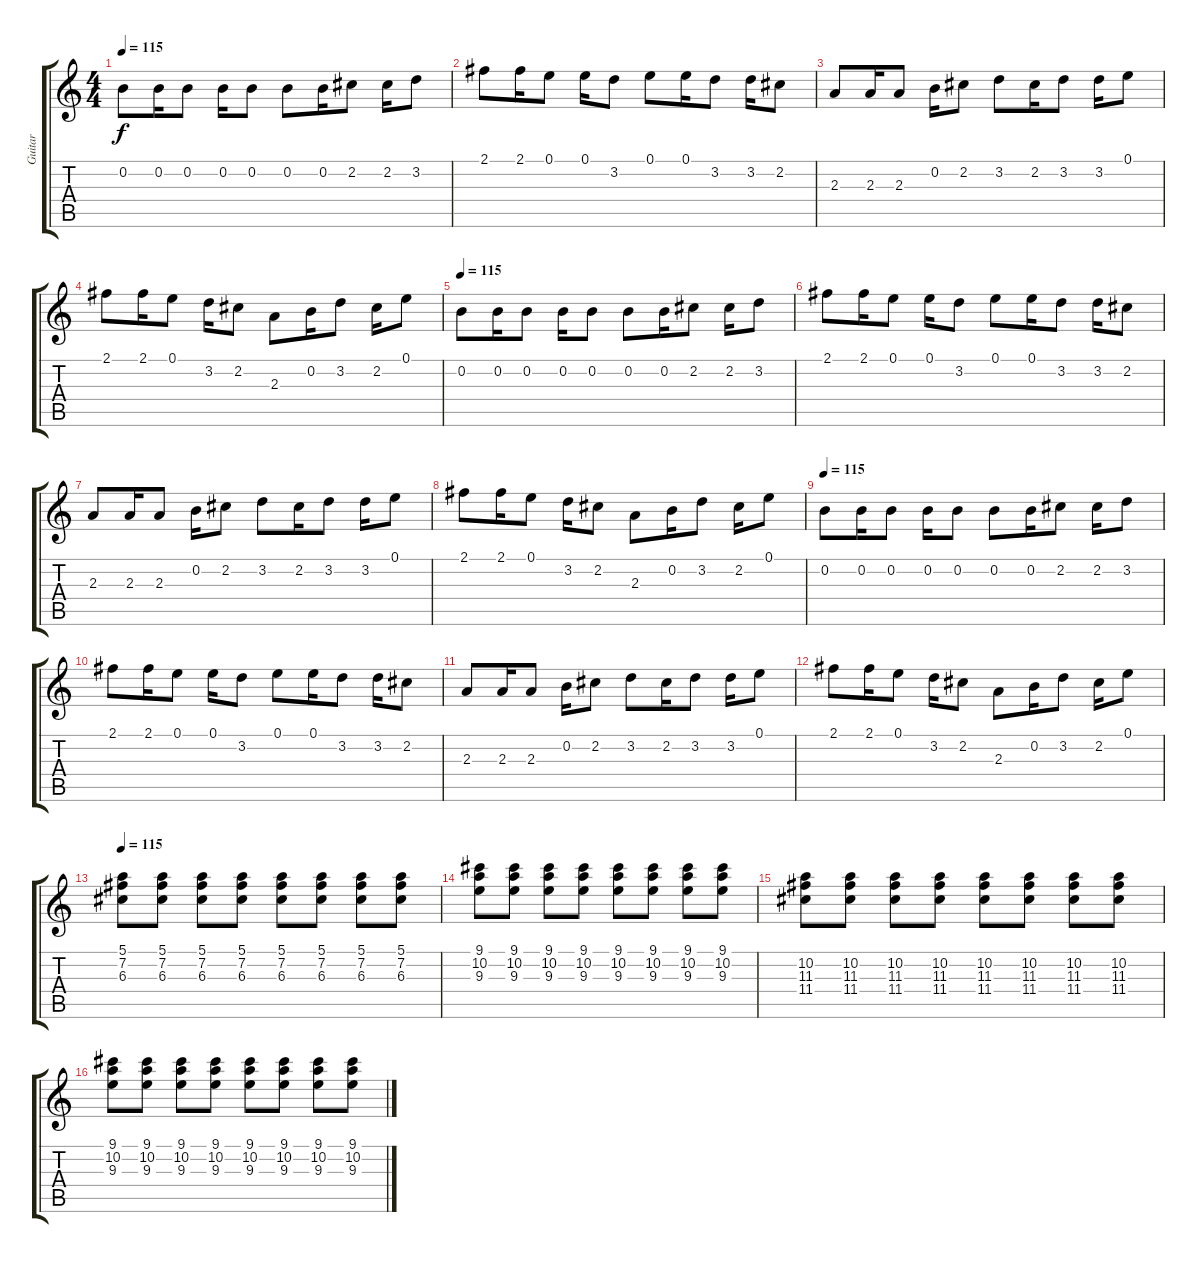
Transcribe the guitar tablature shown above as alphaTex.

\track ("Guitar" "Guitar") {instrument electricguitarjazz}
\staff {score tabs}
\tuning (E4 B3 G3 D3 A2 E2) {hide}
\ts (4 4)
\tempo 115
\clef g2
\ks c
0.2.8{dy f} 0.2.16 0.2.8 0.2.16 0.2.8 0.2.8 0.2.16 2.2.8 2.2.16 3.2.8 |
2.1.8 2.1.16 0.1.8 0.1.16 3.2.8 0.1.8 0.1.16 3.2.8 3.2.16 2.2.8 |
2.3.8 2.3.16 2.3.8 0.2.16 2.2.8 3.2.8 2.2.16 3.2.8 3.2.16 0.1.8 |
2.1.8 2.1.16 0.1.8 3.2.16 2.2.8 2.3.8 0.2.16 3.2.8 2.2.16 0.1.8 |
\tempo 115
0.2.8 0.2.16 0.2.8 0.2.16 0.2.8 0.2.8 0.2.16 2.2.8 2.2.16 3.2.8 |
2.1.8 2.1.16 0.1.8 0.1.16 3.2.8 0.1.8 0.1.16 3.2.8 3.2.16 2.2.8 |
2.3.8 2.3.16 2.3.8 0.2.16 2.2.8 3.2.8 2.2.16 3.2.8 3.2.16 0.1.8 |
2.1.8 2.1.16 0.1.8 3.2.16 2.2.8 2.3.8 0.2.16 3.2.8 2.2.16 0.1.8 |
\tempo 115
0.2.8 0.2.16 0.2.8 0.2.16 0.2.8 0.2.8 0.2.16 2.2.8 2.2.16 3.2.8 |
2.1.8 2.1.16 0.1.8 0.1.16 3.2.8 0.1.8 0.1.16 3.2.8 3.2.16 2.2.8 |
2.3.8 2.3.16 2.3.8 0.2.16 2.2.8 3.2.8 2.2.16 3.2.8 3.2.16 0.1.8 |
2.1.8 2.1.16 0.1.8 3.2.16 2.2.8 2.3.8 0.2.16 3.2.8 2.2.16 0.1.8 |
\tempo 115
(5.1 7.2 6.3).8 (5.1 7.2 6.3).8 (5.1 7.2 6.3).8 (5.1 7.2 6.3).8 (5.1 7.2 6.3).8 (5.1 7.2 6.3).8 (5.1 7.2 6.3).8 (5.1 7.2 6.3).8 |
(9.1 10.2 9.3).8 (9.1 10.2 9.3).8 (9.1 10.2 9.3).8 (9.1 10.2 9.3).8 (9.1 10.2 9.3).8 (9.1 10.2 9.3).8 (9.1 10.2 9.3).8 (9.1 10.2 9.3).8 |
(10.2 11.3 11.4).8 (10.2 11.3 11.4).8 (10.2 11.3 11.4).8 (10.2 11.3 11.4).8 (10.2 11.3 11.4).8 (10.2 11.3 11.4).8 (10.2 11.3 11.4).8 (10.2 11.3 11.4).8 |
(9.1 10.2 9.3).8 (9.1 10.2 9.3).8 (9.1 10.2 9.3).8 (9.1 10.2 9.3).8 (9.1 10.2 9.3).8 (9.1 10.2 9.3).8 (9.1 10.2 9.3).8 (9.1 10.2 9.3).8
